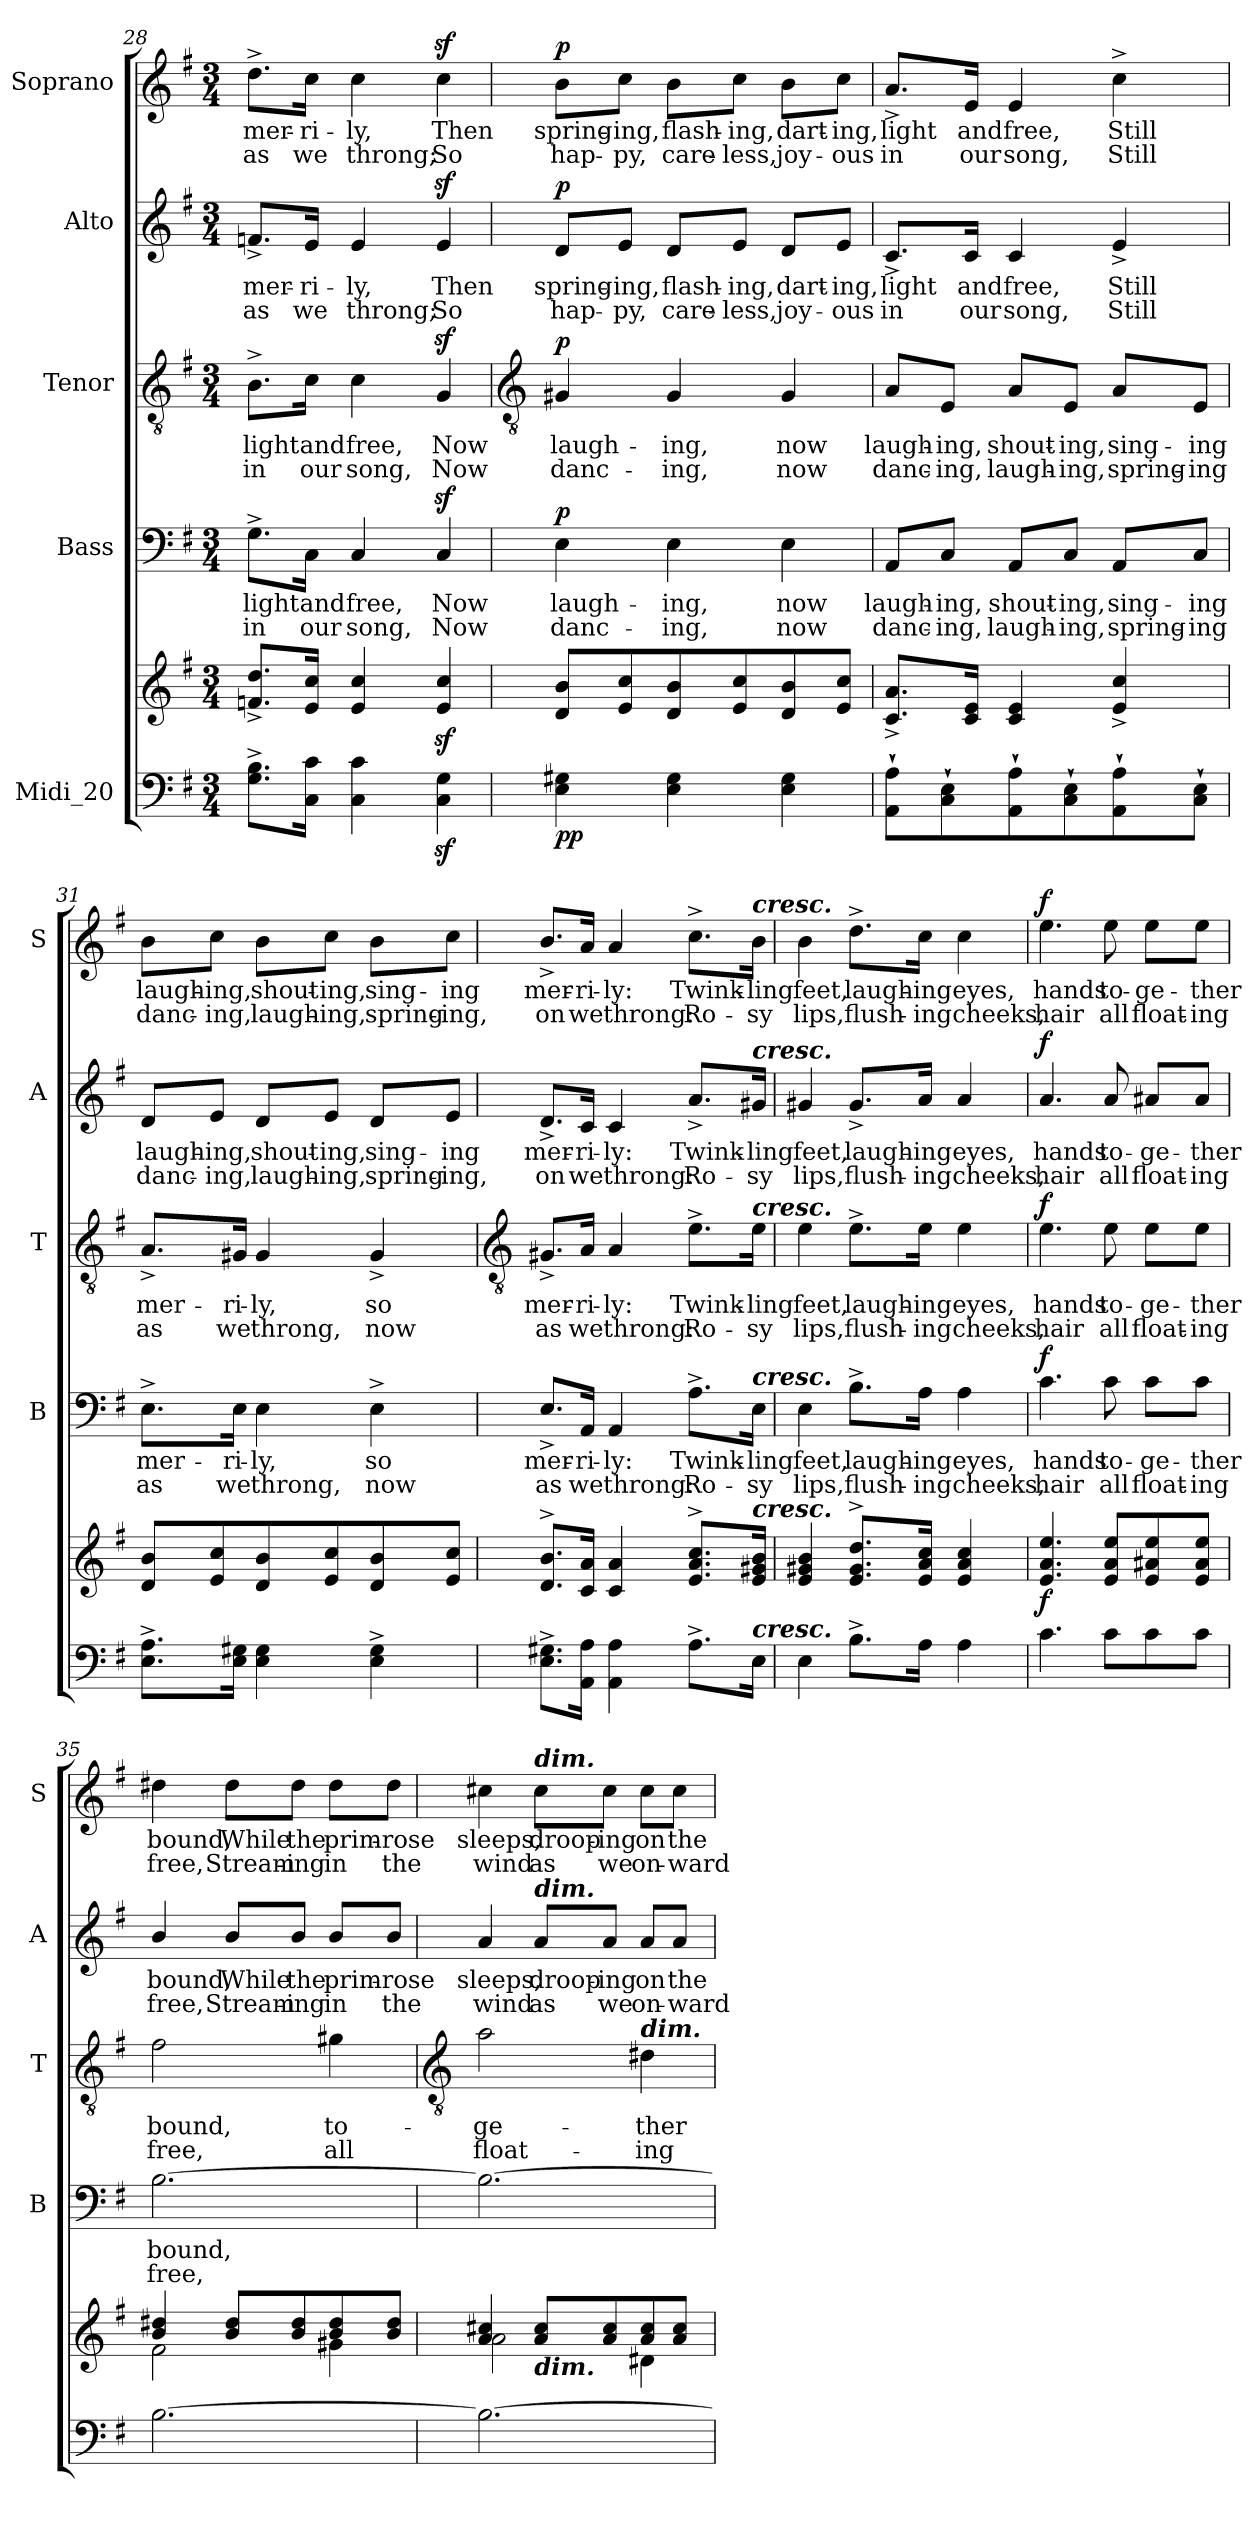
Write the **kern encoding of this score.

**kern	**kern	**dynam	**kern	**text	**text	**dynam	**kern	**text	**text	**dynam	**kern	**text	**text	**dynam	**kern	**text	**text	**dynam
*part5	*part5	*part5	*part4	*part4	*part4	*part4	*part3	*part3	*part3	*part3	*part2	*part2	*part2	*part2	*part1	*part1	*part1	*part1
*staff6	*staff5	*staff5/6	*staff4	*staff4	*staff4	*staff4	*staff3	*staff3	*staff3	*staff3	*staff2	*staff2	*staff2	*staff2	*staff1	*staff1	*staff1	*staff1
*I"Midi_20	*	*	*I"Bass	*	*	*	*I"Tenor	*	*	*	*I"Alto	*	*	*	*I"Soprano	*	*	*
*	*	*	*I'B	*	*	*	*I'T	*	*	*	*I'A	*	*	*	*I'S	*	*	*
*clefF4	*clefG2	*	*clefF4	*	*	*	*clefGv2	*	*	*	*clefG2	*	*	*	*clefG2	*	*	*
*k[f#]	*k[f#]	*	*k[f#]	*	*	*	*k[f#]	*	*	*	*k[f#]	*	*	*	*k[f#]	*	*	*
*G:	*G:	*	*G:	*	*	*	*G:	*	*	*	*G:	*	*	*	*G:	*	*	*
*M3/4	*M3/4	*	*M3/4	*	*	*	*M3/4	*	*	*	*M3/4	*	*	*	*M3/4	*	*	*
=28	=28	=28	=28	=28	=28	=28	=28	=28	=28	=28	=28	=28	=28	=28	=28	=28	=28	=28
!	!	!	!	!LO:LY:b	!LO:LY:b	!	!	!LO:LY:b	!LO:LY:b	!	!	!LO:LY:b	!LO:LY:b	!	!	!LO:LY:b	!LO:LY:b	!
8.G^ 8.B^L	8.fn^ 8.dd^L	.	8.G^\L	light	in	.	8.B^\L	light	in	.	8.fn^/L	mer-	-as	.	8.dd^\L	mer-	-as	.
!	!	!	!	!LO:LY:b	!LO:LY:b	!	!	!LO:LY:b	!LO:LY:b	!	!	!LO:LY:b	!LO:LY:b	!	!	!LO:LY:b	!LO:LY:b	!
16C 16cJ	16e 16ccJ	.	16C\Jk	and	our	.	16c\Jk	and	our	.	16e/Jk	ri-	-we	.	16cc\Jk	ri-	-we	.
!	!	!	!	!LO:LY:b	!LO:LY:b	!	!	!LO:LY:b	!LO:LY:b	!	!	!LO:LY:b	!LO:LY:b	!	!	!LO:LY:b	!LO:LY:b	!
4C 4c	4e 4cc	.	4C	free,	song,	.	4c	free,	song,	.	4e	ly,	throng;	.	4cc	ly,	throng;	.
!	!	!	!	!LO:LY:b	!LO:LY:b	!	!	!LO:LY:b	!LO:LY:b	!	!	!LO:LY:b	!LO:LY:b	!	!	!LO:LY:b	!LO:LY:b	!
4Cz< 4Gz<	4ez< 4ccz<	.	4Cz<	Now	Now	.	4Gz<	Now	Now	.	4ez<	Then	So	.	4ccz<	Then	So	.
!!LO:LB:g=z
=29	=29	=29	=29	=29	=29	=29	=29	=29	=29	=29	=29	=29	=29	=29	=29	=29	=29	=29
*	*	*	*	*	*	*	*clefGv2	*	*	*	*	*	*	*	*	*	*	*
!	!	!LO:DY:b=2	!	!LO:LY:b	!LO:LY:b	!	!	!LO:LY:b	!LO:LY:b	!	!	!LO:LY:b	!LO:LY:b	!	!	!LO:LY:b	!LO:LY:b	!
!	!	!LO:DY:n=1:b	!	!	!	!LO:DY:b	!	!	!	!LO:DY:b	!	!	!	!LO:DY:b	!	!	!	!LO:DY:b
4E 4G#X	8d 8bL	p p	4E	laugh-	-danc-	p	4G#X	laugh-	-danc-	p	8d/L	spring-	-hap-	p	8b\L	spring-	-hap-	p
!	!	!	!	!	!	!	!	!	!	!	!	!LO:LY:b	!LO:LY:b	!	!	!LO:LY:b	!LO:LY:b	!
.	8e 8cc	.	.	.	.	.	.	.	.	.	8e/J	-ing,	py,	.	8cc\J	-ing,	py,	.
!	!	!	!	!LO:LY:b	!LO:LY:b	!	!	!LO:LY:b	!LO:LY:b	!	!	!LO:LY:b	!LO:LY:b	!	!	!LO:LY:b	!LO:LY:b	!
4E 4G#	8d 8b	.	4E	-ing,	ing,	.	4G#	-ing,	ing,	.	8d/L	flash-	-care-	.	8b\L	flash-	-care-	.
!	!	!	!	!	!	!	!	!	!	!	!	!LO:LY:b	!LO:LY:b	!	!	!LO:LY:b	!LO:LY:b	!
.	8e 8cc	.	.	.	.	.	.	.	.	.	8e/J	-ing,	less,	.	8cc\J	-ing,	less,	.
!	!	!	!	!LO:LY:b	!LO:LY:b	!	!	!LO:LY:b	!LO:LY:b	!	!	!LO:LY:b	!LO:LY:b	!	!	!LO:LY:b	!LO:LY:b	!
4E 4G#	8d 8b	.	4E	now	now	.	4G#	now	now	.	8d/L	dart-	-joy-	.	8b\L	dart-	-joy-	.
!	!	!	!	!	!	!	!	!	!	!	!	!LO:LY:b	!LO:LY:b	!	!	!LO:LY:b	!LO:LY:b	!
.	8e 8ccJ	.	.	.	.	.	.	.	.	.	8e/J	-ing,	ous	.	8cc\J	-ing,	ous	.
=30	=30	=30	=30	=30	=30	=30	=30	=30	=30	=30	=30	=30	=30	=30	=30	=30	=30	=30
!	!	!	!	!LO:LY:b	!LO:LY:b	!	!	!LO:LY:b	!LO:LY:b	!	!	!LO:LY:b	!LO:LY:b	!	!	!LO:LY:b	!LO:LY:b	!
8AA` 8A`L	8.c^ 8.a^L	.	8AA/L	laugh-	-danc-	.	8A/L	laugh-	-danc-	.	8.c^/L	light	in	.	8.a^/L	light	in	.
!	!	!	!	!LO:LY:b	!LO:LY:b	!	!	!LO:LY:b	!LO:LY:b	!	!	!	!	!	!	!	!	!
8C` 8E`	.	.	8C/J	-ing,	ing,	.	8E/J	-ing,	ing,	.	.	.	.	.	.	.	.	.
!	!	!	!	!	!	!	!	!	!	!	!	!LO:LY:b	!LO:LY:b	!	!	!LO:LY:b	!LO:LY:b	!
.	16c 16eJ	.	.	.	.	.	.	.	.	.	16c/Jk	and	our	.	16e/Jk	and	our	.
!	!	!	!	!LO:LY:b	!LO:LY:b	!	!	!LO:LY:b	!LO:LY:b	!	!	!LO:LY:b	!LO:LY:b	!	!	!LO:LY:b	!LO:LY:b	!
8AA` 8A`	4c 4e	.	8AA/L	shout-	-laugh-	.	8A/L	shout-	-laugh-	.	4c	free,	song,	.	4e	free,	song,	.
!	!	!	!	!LO:LY:b	!LO:LY:b	!	!	!LO:LY:b	!LO:LY:b	!	!	!	!	!	!	!	!	!
8C` 8E`	.	.	8C/J	-ing,	ing,	.	8E/J	-ing,	ing,	.	.	.	.	.	.	.	.	.
!	!	!	!	!LO:LY:b	!LO:LY:b	!	!	!LO:LY:b	!LO:LY:b	!	!	!LO:LY:b	!LO:LY:b	!	!	!LO:LY:b	!LO:LY:b	!
8AA` 8A`	4e^ 4cc^	.	8AA/L	sing-	-spring-	.	8A/L	sing-	-spring-	.	4e^	Still	Still	.	4cc^	Still	Still	.
!	!	!	!	!LO:LY:b	!LO:LY:b	!	!	!LO:LY:b	!LO:LY:b	!	!	!	!	!	!	!	!	!
8C` 8E`J	.	.	8C/J	-ing	ing	.	8E/J	-ing	ing	.	.	.	.	.	.	.	.	.
=31	=31	=31	=31	=31	=31	=31	=31	=31	=31	=31	=31	=31	=31	=31	=31	=31	=31	=31
!	!	!	!	!LO:LY:b	!LO:LY:b	!	!	!LO:LY:b	!LO:LY:b	!	!	!LO:LY:b	!LO:LY:b	!	!	!LO:LY:b	!LO:LY:b	!
8.E^ 8.A^L	8d 8bL	.	8.E^\L	mer-	-as	.	8.A^/L	mer-	-as	.	8d/L	laugh-	-danc-	.	8b\L	laugh-	-danc-	.
!	!	!	!	!	!	!	!	!	!	!	!	!LO:LY:b	!LO:LY:b	!	!	!LO:LY:b	!LO:LY:b	!
.	8e 8cc	.	.	.	.	.	.	.	.	.	8e/J	-ing,	ing,	.	8cc\J	-ing,	ing,	.
!	!	!	!	!LO:LY:b	!LO:LY:b	!	!	!LO:LY:b	!LO:LY:b	!	!	!	!	!	!	!	!	!
16E 16G#XJ	.	.	16E\Jk	ri-	-we	.	16G#X/Jk	ri-	-we	.	.	.	.	.	.	.	.	.
!	!	!	!	!LO:LY:b	!LO:LY:b	!	!	!LO:LY:b	!LO:LY:b	!	!	!LO:LY:b	!LO:LY:b	!	!	!LO:LY:b	!LO:LY:b	!
4E 4G#	8d 8b	.	4E	ly,	throng,	.	4G#	ly,	throng,	.	8d/L	shout-	-laugh-	.	8b\L	shout-	-laugh-	.
!	!	!	!	!	!	!	!	!	!	!	!	!LO:LY:b	!LO:LY:b	!	!	!LO:LY:b	!LO:LY:b	!
.	8e 8cc	.	.	.	.	.	.	.	.	.	8e/J	-ing,	ing,	.	8cc\J	-ing,	ing,	.
!	!	!	!	!LO:LY:b	!LO:LY:b	!	!	!LO:LY:b	!LO:LY:b	!	!	!LO:LY:b	!LO:LY:b	!	!	!LO:LY:b	!LO:LY:b	!
4E^ 4G#^	8d 8b	.	4E^	so	now	.	4G#^	so	now	.	8d/L	sing-	-spring-	.	8b\L	sing-	-spring-	.
!	!	!	!	!	!	!	!	!	!	!	!	!LO:LY:b	!LO:LY:b	!	!	!LO:LY:b	!LO:LY:b	!
.	8e 8ccJ	.	.	.	.	.	.	.	.	.	8e/J	-ing	ing,	.	8cc\J	-ing	ing,	.
!!LO:LB:g=z
=32	=32	=32	=32	=32	=32	=32	=32	=32	=32	=32	=32	=32	=32	=32	=32	=32	=32	=32
*	*	*	*	*	*	*	*clefGv2	*	*	*	*	*	*	*	*	*	*	*
*	*^	*	*	*	*	*	*	*	*	*	*	*	*	*	*	*	*	*
!	!	!LO:N:vis=1	!	!	!LO:LY:b	!LO:LY:b	!	!	!LO:LY:b	!LO:LY:b	!	!	!LO:LY:b	!LO:LY:b	!	!	!LO:LY:b	!LO:LY:b	!
8.E^ 8.G#X^L	8.d/^ 8.b/^L	2.ryy	.	8.E^/L	mer-	-as	.	8.G#X^/L	mer-	-as	.	8.d^/L	mer-	-on	.	8.b^/L	mer-	-on	.
!	!	!	!	!	!LO:LY:b	!LO:LY:b	!	!	!LO:LY:b	!LO:LY:b	!	!	!LO:LY:b	!LO:LY:b	!	!	!LO:LY:b	!LO:LY:b	!
16AA 16AJ	16c 16aJ	.	.	16AA/Jk	ri-	-we	.	16A/Jk	ri-	-we	.	16c/Jk	ri-	-we	.	16a/Jk	ri-	-we	.
!	!	!	!	!	!LO:LY:b	!LO:LY:b	!	!	!LO:LY:b	!LO:LY:b	!	!	!LO:LY:b	!LO:LY:b	!	!	!LO:LY:b	!LO:LY:b	!
4AA 4A	4c 4a	.	.	4AA	ly:	throng:	.	4A	ly:	throng:	.	4c	ly:	throng:	.	4a	ly:	throng:	.
!	!	!	!	!	!LO:LY:b	!LO:LY:b	!	!	!LO:LY:b	!LO:LY:b	!	!	!LO:LY:b	!LO:LY:b	!	!	!LO:LY:b	!LO:LY:b	!
8.A^L	8.e^ 8.a^ 8.cc^L	.	.	8.A^\L	Twink-	-Ro-	.	8.e^\L	Twink-	-Ro-	.	8.a^/L	Twink-	-Ro-	.	8.cc^\L	Twink-	-Ro-	.
!	!	!	!	!	!	!	!	!	!	!	!	!	!	!	!	!LO:TX:a:Bi:t=cresc.	!	!	!
!	!	!	!	!	!	!	!	!	!	!	!	!LO:TX:a:Bi:t=cresc.	!	!	!	!	!	!	!
!	!	!	!	!	!	!	!	!LO:TX:a:Bi:t=cresc.	!	!	!	!	!	!	!	!	!	!	!
!	!	!	!	!LO:TX:a:Bi:t=cresc.	!	!	!	!	!	!	!	!	!	!	!	!	!	!	!
!	!LO:TX:a:Bi:t=cresc.	!	!	!	!	!	!	!	!	!	!	!	!	!	!	!	!	!	!
!LO:TX:a:Bi:t=cresc.	!	!	!	!	!	!	!	!	!	!	!	!	!	!	!	!	!	!	!
!	!	!	!	!	!LO:LY:b	!LO:LY:b	!	!	!LO:LY:b	!LO:LY:b	!	!	!LO:LY:b	!LO:LY:b	!	!	!LO:LY:b	!LO:LY:b	!
16EJ	16e 16g#X 16bJ	.	.	16E\Jk	-ling	sy	.	16e\Jk	-ling	sy	.	16g#X/Jk	-ling	sy	.	16b\Jk	-ling	sy	.
=33	=33	=33	=33	=33	=33	=33	=33	=33	=33	=33	=33	=33	=33	=33	=33	=33	=33	=33	=33
!	!	!LO:N:vis=1	!	!	!LO:LY:b	!LO:LY:b	!	!	!LO:LY:b	!LO:LY:b	!	!	!LO:LY:b	!LO:LY:b	!	!	!LO:LY:b	!LO:LY:b	!
4E	4e 4g#X 4b	2.ryy	.	4E	feet,	lips,	.	4e	feet,	lips,	.	4g#X	feet,	lips,	.	4b	feet,	lips,	.
!	!	!	!	!	!LO:LY:b	!LO:LY:b	!	!	!LO:LY:b	!LO:LY:b	!	!	!LO:LY:b	!LO:LY:b	!	!	!LO:LY:b	!LO:LY:b	!
8.B^L	8.e^ 8.g#^ 8.dd^L	.	.	8.B^\L	laugh-	-flush-	.	8.e^\L	laugh-	-flush-	.	8.g#^/L	laugh-	-flush-	.	8.dd^\L	laugh-	-flush-	.
!	!	!	!	!	!LO:LY:b	!LO:LY:b	!	!	!LO:LY:b	!LO:LY:b	!	!	!LO:LY:b	!LO:LY:b	!	!	!LO:LY:b	!LO:LY:b	!
16AJ	16e 16a 16ccJ	.	.	16A\Jk	-ing	ing	.	16e\Jk	-ing	ing	.	16a/Jk	-ing	ing	.	16cc\Jk	-ing	ing	.
!	!	!	!	!	!LO:LY:b	!LO:LY:b	!	!	!LO:LY:b	!LO:LY:b	!	!	!LO:LY:b	!LO:LY:b	!	!	!LO:LY:b	!LO:LY:b	!
4A	4e 4a 4cc	.	.	4A	eyes,	cheeks,	.	4e	eyes,	cheeks,	.	4a	eyes,	cheeks,	.	4cc	eyes,	cheeks,	.
=34	=34	=34	=34	=34	=34	=34	=34	=34	=34	=34	=34	=34	=34	=34	=34	=34	=34	=34	=34
!	!	!LO:N:vis=1	!LO:DY:b	!	!LO:LY:b	!LO:LY:b	!LO:DY:b	!	!LO:LY:b	!LO:LY:b	!LO:DY:b	!	!LO:LY:b	!LO:LY:b	!LO:DY:b	!	!LO:LY:b	!LO:LY:b	!LO:DY:b
4.c	4.e 4.a 4.ee	2.ryy	f	4.c	hands	hair	f	4.e	hands	hair	f	4.a	hands	hair	f	4.ee	hands	hair	f
!	!	!	!	!	!LO:LY:b	!LO:LY:b	!	!	!LO:LY:b	!LO:LY:b	!	!	!LO:LY:b	!LO:LY:b	!	!	!LO:LY:b	!LO:LY:b	!
8cL	8e 8a 8eeL	.	.	8c	to-	-all	.	8e	to-	-all	.	8a	to-	-all	.	8ee	to-	-all	.
!	!	!	!	!	!LO:LY:b	!LO:LY:b	!	!	!LO:LY:b	!LO:LY:b	!	!	!LO:LY:b	!LO:LY:b	!	!	!LO:LY:b	!LO:LY:b	!
8c	8e 8a#X 8ee	.	.	8c\L	ge-	-float-	.	8e\L	ge-	-float-	.	8a#X/L	ge-	-float-	.	8ee\L	ge-	-float-	.
!	!	!	!	!	!LO:LY:b	!LO:LY:b	!	!	!LO:LY:b	!LO:LY:b	!	!	!LO:LY:b	!LO:LY:b	!	!	!LO:LY:b	!LO:LY:b	!
8cJ	8e 8a# 8eeJ	.	.	8c\J	-ther	ing	.	8e\J	-ther	ing	.	8a#/J	-ther	ing	.	8ee\J	-ther	ing	.
=35	=35	=35	=35	=35	=35	=35	=35	=35	=35	=35	=35	=35	=35	=35	=35	=35	=35	=35	=35
!	!	!	!	!	!LO:LY:b	!LO:LY:b	!	!	!LO:LY:b	!LO:LY:b	!	!	!LO:LY:b	!LO:LY:b	!	!	!LO:LY:b	!LO:LY:b	!
[2.B	4b/ 4dd#X/	2f#\	.	[2.B	bound,	free,	.	2f#	bound,	free,	.	4b/	bound,	free,	.	4dd#X	bound,	free,	.
!	!	!	!	!	!	!	!	!	!	!	!	!	!LO:LY:b	!LO:LY:b	!	!	!LO:LY:b	!LO:LY:b	!
.	8b/ 8dd#/L	.	.	.	.	.	.	.	.	.	.	8b/L	While	Stream-	.	8dd#\L	While	Stream-	.
!	!	!	!	!	!	!	!	!	!	!	!	!	!LO:LY:b	!LO:LY:b	!	!	!LO:LY:b	!LO:LY:b	!
.	8b/ 8dd#/	.	.	.	.	.	.	.	.	.	.	8b/J	-the	ing	.	8dd#\J	-the	ing	.
!	!	!	!	!	!	!	!	!	!LO:LY:b	!LO:LY:b	!	!	!LO:LY:b	!LO:LY:b	!	!	!LO:LY:b	!LO:LY:b	!
.	8b/ 8dd#/	4g#X\	.	.	.	.	.	4g#X	to-	-all	.	8b/L	prim-	-in	.	8dd#\L	prim-	-in	.
!	!	!	!	!	!	!	!	!	!	!	!	!	!LO:LY:b	!LO:LY:b	!	!	!LO:LY:b	!LO:LY:b	!
.	8b/ 8dd#/J	.	.	.	.	.	.	.	.	.	.	8b/J	rose	the	.	8dd#\J	rose	the	.
!!LO:LB:g=z
=36	=36	=36	=36	=36	=36	=36	=36	=36	=36	=36	=36	=36	=36	=36	=36	=36	=36	=36	=36
*	*	*	*	*	*	*	*	*clefGv2	*	*	*	*	*	*	*	*	*	*	*
!	!	!	!	!	!	!	!	!	!LO:LY:b	!LO:LY:b	!	!	!LO:LY:b	!LO:LY:b	!	!	!LO:LY:b	!LO:LY:b	!
2.B_	4a/ 4cc#X/	2a\	.	2.B_	.	.	.	2a	ge-	-float-	.	4a	sleeps,	wind	.	4cc#X	sleeps,	wind	.
!	!	!	!	!	!	!	!	!	!	!	!	!	!	!	!	!LO:TX:a:Bi:t=dim.	!	!	!
!	!	!	!	!	!	!	!	!	!	!	!	!LO:TX:a:Bi:t=dim.	!	!	!	!	!	!	!
!	!LO:TX:b:Bi:t=dim.	!	!	!	!	!	!	!	!	!	!	!	!	!	!	!	!	!	!
!	!	!	!	!	!	!	!	!	!	!	!	!	!LO:LY:b	!LO:LY:b	!	!	!LO:LY:b	!LO:LY:b	!
.	8a/ 8cc#/L	.	.	.	.	.	.	.	.	.	.	8a/L	droop-	-as	.	8cc#\L	droop-	-as	.
!	!	!	!	!	!	!	!	!	!	!	!	!	!LO:LY:b	!LO:LY:b	!	!	!LO:LY:b	!LO:LY:b	!
.	8a/ 8cc#/	.	.	.	.	.	.	.	.	.	.	8a/J	ing	we	.	8cc#\J	ing	we	.
!	!	!	!	!	!	!	!	!LO:TX:a:Bi:t=dim.	!	!	!	!	!	!	!	!	!	!	!
!	!	!	!	!	!	!	!	!	!LO:LY:b	!LO:LY:b	!	!	!LO:LY:b	!LO:LY:b	!	!	!LO:LY:b	!LO:LY:b	!
.	8a/ 8cc#/	4d#X\	.	.	.	.	.	4d#X	-ther	ing	.	8a/L	on	on-	.	8cc#\L	on	on-	.
!	!	!	!	!	!	!	!	!	!	!	!	!	!LO:LY:b	!LO:LY:b	!	!	!LO:LY:b	!LO:LY:b	!
.	8a/ 8cc#/J	.	.	.	.	.	.	.	.	.	.	8a/J	-the	ward	.	8cc#\J	-the	ward	.
*	*v	*v	*	*	*	*	*	*	*	*	*	*	*	*	*	*	*	*	*
=	=	=	=	=	=	=	=	=	=	=	=	=	=	=	=	=	=	=
*-	*-	*-	*-	*-	*-	*-	*-	*-	*-	*-	*-	*-	*-	*-	*-	*-	*-	*-
